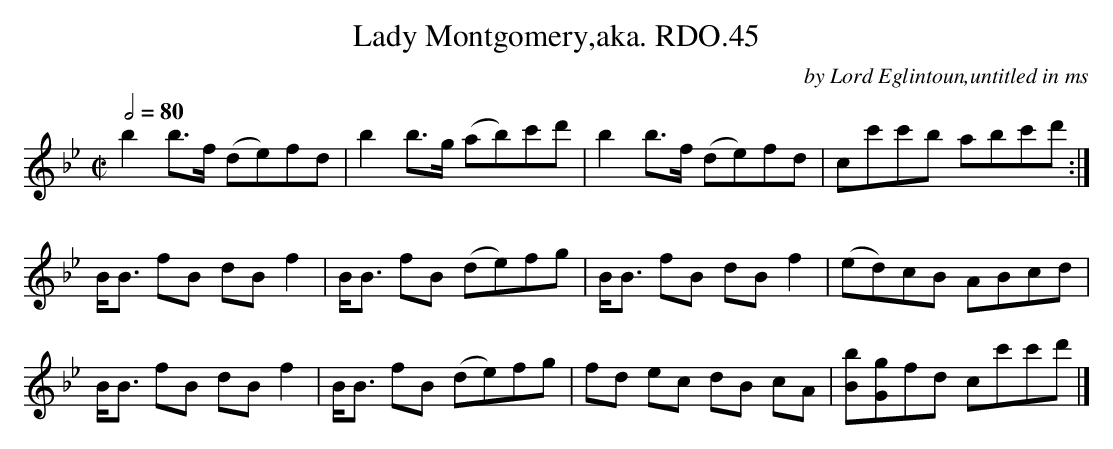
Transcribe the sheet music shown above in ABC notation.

X:1
T:Lady Montgomery,aka. RDO.45
M:C|
L:1/8
Q:1/2=80
C:by Lord Eglintoun,untitled in ms
K:Bb
b2b>f (de)fd|b2b>g (ab)c'd'|b2b>f (de)fd|cc'c'b abc'd':|
B<B fB dB f2|B<B fB (de)fg|B<B fB dBf2|(ed)cB ABcd|
B<B fB dB f2|B<B fB (de)fg|fd ec dB cA|[Bb][Gg]fd cc'c'd'|]
